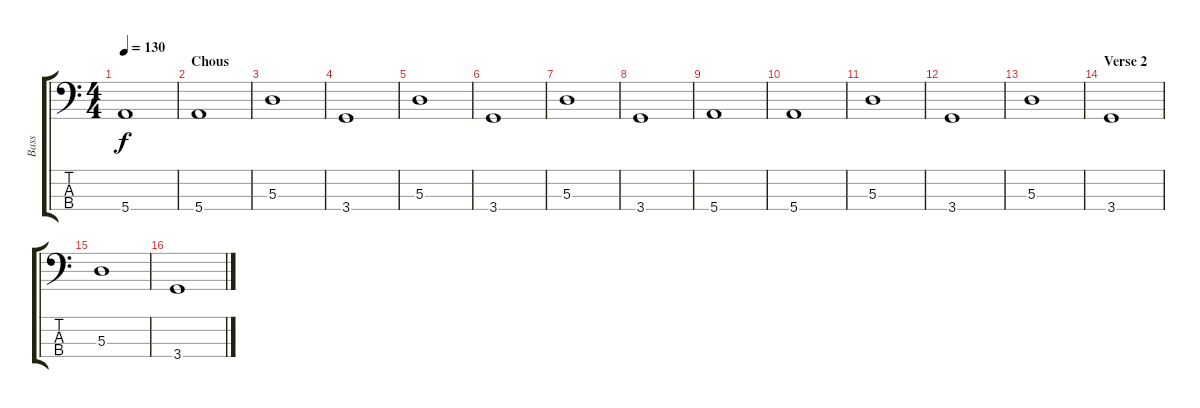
\track ("Bass" "Bass") {instrument synthbass2}
\staff {score tabs}
\tuning (G2 D2 A1 E1) {hide}
\ts (4 4)
\tempo 130
\clef f4
\ks c
5.4.1{dy f} |
\section ("" "Chous")
5.4.1 |
5.3.1 |
3.4.1 |
5.3.1 |
3.4.1 |
5.3.1 |
3.4.1 |
5.4.1 |
5.4.1 |
5.3.1 |
3.4.1 |
5.3.1 |
\section ("" "Verse 2")
3.4.1 |
5.3.1 |
3.4.1
